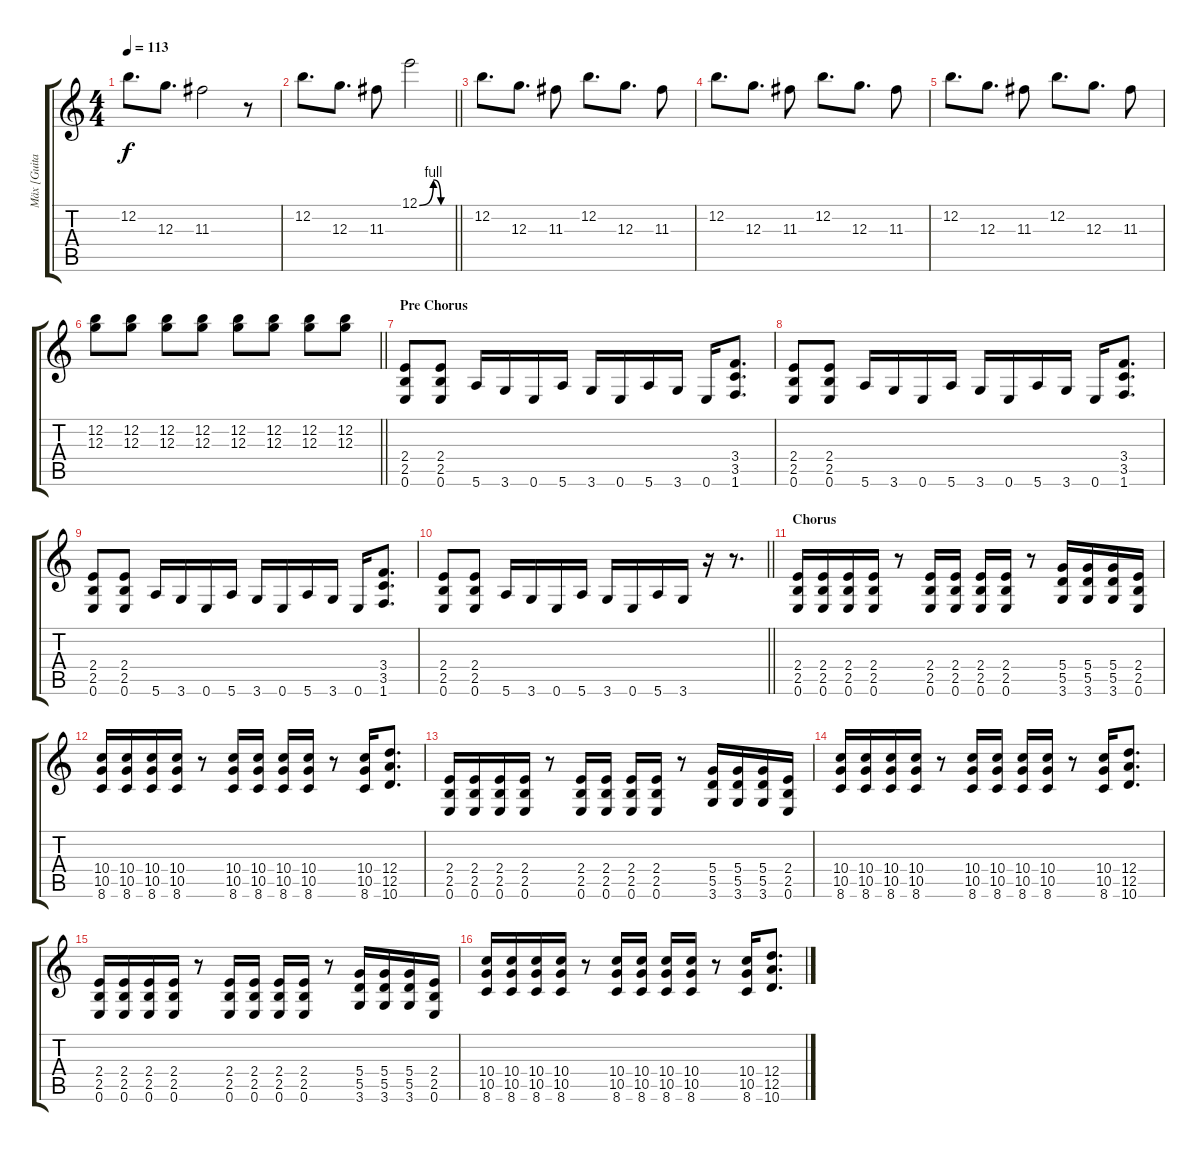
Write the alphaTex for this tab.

\track ("Mäx [Guitar]" "Mäx [Guita") {instrument distortionguitar}
\staff {score tabs}
\tuning (E4 B3 G3 D3 A2 E2) {hide}
\ts (4 4)
\tempo 113
\clef g2
\ks c
12.2.8{d dy f} 12.3.8{d} 11.3.2 r.8 |
\barLineRight lightlight
12.2.8{d} 12.3.8{d} 11.3.8 12.1{be (custom 0 0 26 4 40 0 60 0)}.2 |
12.2.8{d} 12.3.8{d} 11.3.8 12.2.8{d} 12.3.8{d} 11.3.8 |
12.2.8{d} 12.3.8{d} 11.3.8 12.2.8{d} 12.3.8{d} 11.3.8 |
12.2.8{d} 12.3.8{d} 11.3.8 12.2.8{d} 12.3.8{d} 11.3.8 |
\barLineRight lightlight
(12.2 12.3).8 (12.2 12.3).8 (12.2 12.3).8 (12.2 12.3).8 (12.2 12.3).8 (12.2 12.3).8 (12.2 12.3).8 (12.2 12.3).8 |
\section ("" "Pre Chorus")
(2.4 2.5 0.6).8{instrument distortionguitar} (2.4 2.5 0.6).8 5.6.16 3.6.16 0.6.16 5.6.16 3.6.16 0.6.16 5.6.16 3.6.16 0.6.16 (3.4 3.5 1.6).8{d} |
(2.4 2.5 0.6).8 (2.4 2.5 0.6).8 5.6.16 3.6.16 0.6.16 5.6.16 3.6.16 0.6.16 5.6.16 3.6.16 0.6.16 (3.4 3.5 1.6).8{d} |
(2.4 2.5 0.6).8 (2.4 2.5 0.6).8 5.6.16 3.6.16 0.6.16 5.6.16 3.6.16 0.6.16 5.6.16 3.6.16 0.6.16 (3.4 3.5 1.6).8{d} |
\barLineRight lightlight
(2.4 2.5 0.6).8 (2.4 2.5 0.6).8 5.6.16 3.6.16 0.6.16 5.6.16 3.6.16 0.6.16 5.6.16 3.6.16 r.16 r.8{d} |
\section ("" "Chorus")
(2.4 2.5 0.6).16 (2.4 2.5 0.6).16 (2.4 2.5 0.6).16 (2.4 2.5 0.6).16 r.8 (2.4 2.5 0.6).16 (2.4 2.5 0.6).16 (2.4 2.5 0.6).16 (2.4 2.5 0.6).16 r.8 (5.4 5.5 3.6).16 (5.4 5.5 3.6).16 (5.4 5.5 3.6).16 (2.4 2.5 0.6).16 |
(10.4 10.5 8.6).16 (10.4 10.5 8.6).16 (10.4 10.5 8.6).16 (10.4 10.5 8.6).16 r.8 (10.4 10.5 8.6).16 (10.4 10.5 8.6).16 (10.4 10.5 8.6).16 (10.4 10.5 8.6).16 r.8 (10.4 10.5 8.6).16 (12.4 12.5 10.6).8{d} |
(2.4 2.5 0.6).16 (2.4 2.5 0.6).16 (2.4 2.5 0.6).16 (2.4 2.5 0.6).16 r.8 (2.4 2.5 0.6).16 (2.4 2.5 0.6).16 (2.4 2.5 0.6).16 (2.4 2.5 0.6).16 r.8 (5.4 5.5 3.6).16 (5.4 5.5 3.6).16 (5.4 5.5 3.6).16 (2.4 2.5 0.6).16 |
(10.4 10.5 8.6).16 (10.4 10.5 8.6).16 (10.4 10.5 8.6).16 (10.4 10.5 8.6).16 r.8 (10.4 10.5 8.6).16 (10.4 10.5 8.6).16 (10.4 10.5 8.6).16 (10.4 10.5 8.6).16 r.8 (10.4 10.5 8.6).16 (12.4 12.5 10.6).8{d} |
(2.4 2.5 0.6).16 (2.4 2.5 0.6).16 (2.4 2.5 0.6).16 (2.4 2.5 0.6).16 r.8 (2.4 2.5 0.6).16 (2.4 2.5 0.6).16 (2.4 2.5 0.6).16 (2.4 2.5 0.6).16 r.8 (5.4 5.5 3.6).16 (5.4 5.5 3.6).16 (5.4 5.5 3.6).16 (2.4 2.5 0.6).16 |
(10.4 10.5 8.6).16 (10.4 10.5 8.6).16 (10.4 10.5 8.6).16 (10.4 10.5 8.6).16 r.8 (10.4 10.5 8.6).16 (10.4 10.5 8.6).16 (10.4 10.5 8.6).16 (10.4 10.5 8.6).16 r.8 (10.4 10.5 8.6).16 (12.4 12.5 10.6).8{d}
